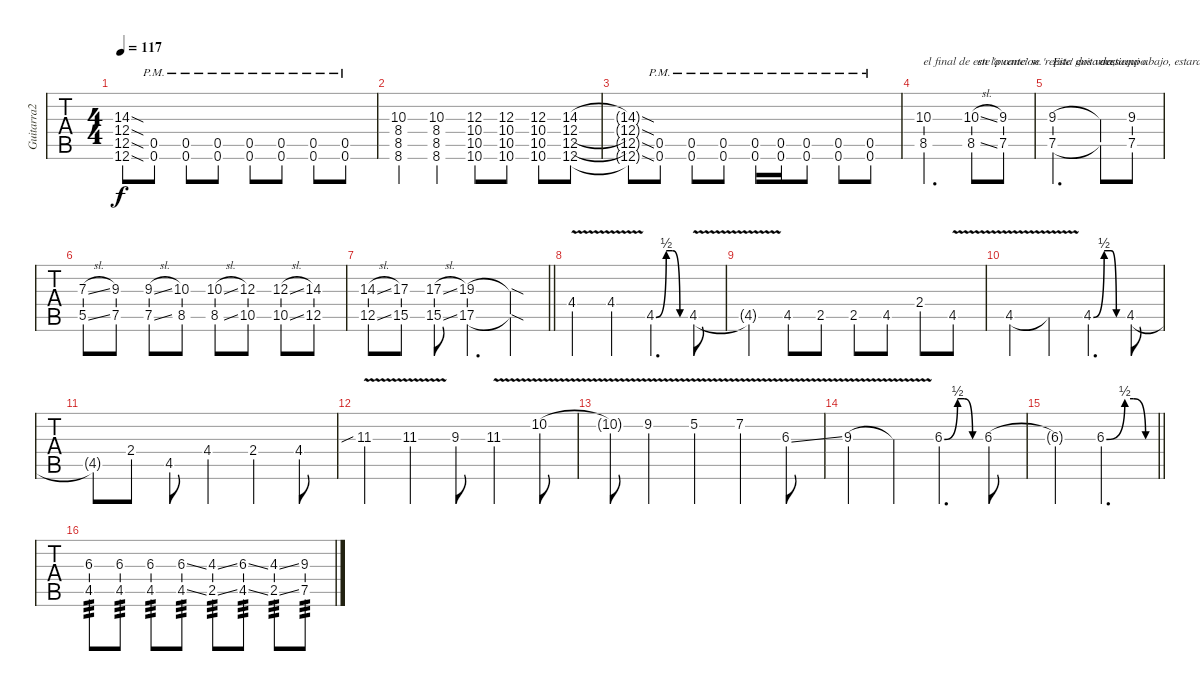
\track ("Guitarra2" "Guitarra2") {instrument distortionguitar}
\staff {tabs}
\tuning (D4 A3 F3 C3 G2 C2) {hide}
\ts (4 4)
\tempo 117
\clef g2
\ks c
(14.3{sod t} 12.4{sod t} 12.5{sod t} 12.6{sod t}).8{dy f} (0.5{pm st} 0.6{pm st}).8 (0.5{pm st} 0.6{pm st}).8 (0.5{pm st} 0.6{pm st}).8 (0.5{pm st} 0.6{pm st}).8 (0.5{pm st} 0.6{pm st}).8 (0.5{pm st} 0.6{pm st}).8 (0.5{pm st} 0.6{pm st}).8 |
(10.3 8.4 8.5 8.6).4 (10.3 8.4 8.5 8.6).4 (12.3 10.4 10.5 10.6).8 (12.3 10.4 10.5 10.6).8 (12.3 10.4 10.5 10.6).8 (14.3 12.4 12.5 12.6).8 |
(14.3{sod t} 12.4{sod t} 12.5{sod t} 12.6{sod t}).8 (0.5{pm st} 0.6{pm st}).8 (0.5{pm st} 0.6{pm st}).8 (0.5{pm st} 0.6{pm st}).8 (0.5{pm st} 0.6{pm st}).16 (0.5{pm st} 0.6{pm st}).16 (0.5{pm st} 0.6{pm st}).8 (0.5{pm st} 0.6{pm st}).8 (0.5{pm st} 0.6{pm st}).8 |
(10.3 8.5).2{d txt "el final de este 'puente' se 'repite' dos veces"} (10.3{sl} 8.5{sl}).8{txt "  en la cancion."} (9.3 7.5).8 |
(9.3 7.5).2{d txt "Esta guitarra, aqui abajo, estara un poco a"} (9.3{t} 7.5{t}).8{txt "destiempo."} (9.3 7.5).8 |
(7.3{sl} 5.5{sl}).8 (9.3 7.5).8 (9.3{sl} 7.5{sl}).8 (10.3 8.5).8 (10.3{sl} 8.5{sl}).8 (12.3 10.5).8 (12.3{sl} 10.5{sl}).8 (14.3 12.5).8 |
\barLineRight lightlight
(14.3{sl} 12.5{sl}).8 (17.3 15.5).8 (17.3{sl} 15.5{sl}).8 (19.3 17.5).4{d} (19.3{sod t} 17.5{sod t}).4 |
4.4{v}.4 4.4{v}.4 4.5{be (custom 0 0 21 2 34 2 49 0 60 0)}.4{d} 4.5{v}.8 |
4.5{t}.4 4.5.8 2.5.8 2.5.8 4.5.8 2.4.8 4.5{v}.8 |
4.5{v}.4 4.5{t}.4 4.5{be (custom 0 0 22 2 36 2 47 0 60 0)}.4{d} 4.5.8 |
4.5{t}.8 2.4.8 4.5.8 4.4.4 2.4.4 4.4.8 |
11.3{v sib}.4 11.3{v}.4 9.3.8 11.3{v}.4 10.2{v}.8 |
10.2{t}.8 9.2{v}.4 5.2{v}.4 7.2{v}.4 6.3{v ss}.8 |
9.3{v}.4 9.3{v t}.4 6.3{be (custom 0 0 22 2 33 2 47 0 60 0)}.4{d} 6.3.8 |
\barLineRight lightlight
6.3{t}.4 6.3{be (custom 0 0 23 2 34 2 49 0 60 0)}.2{d} |
(6.3 4.5).8{tp 3} (6.3 4.5).8{tp 3} (6.3 4.5).8{tp 3} (6.3{ss} 4.5{ss}).8{tp 3} (4.3{ss} 2.5{ss}).8{tp 3} (6.3{ss} 4.5{ss}).8{tp 3} (4.3{ss} 2.5{ss}).8{tp 3} (9.3 7.5).8{tp 3}
